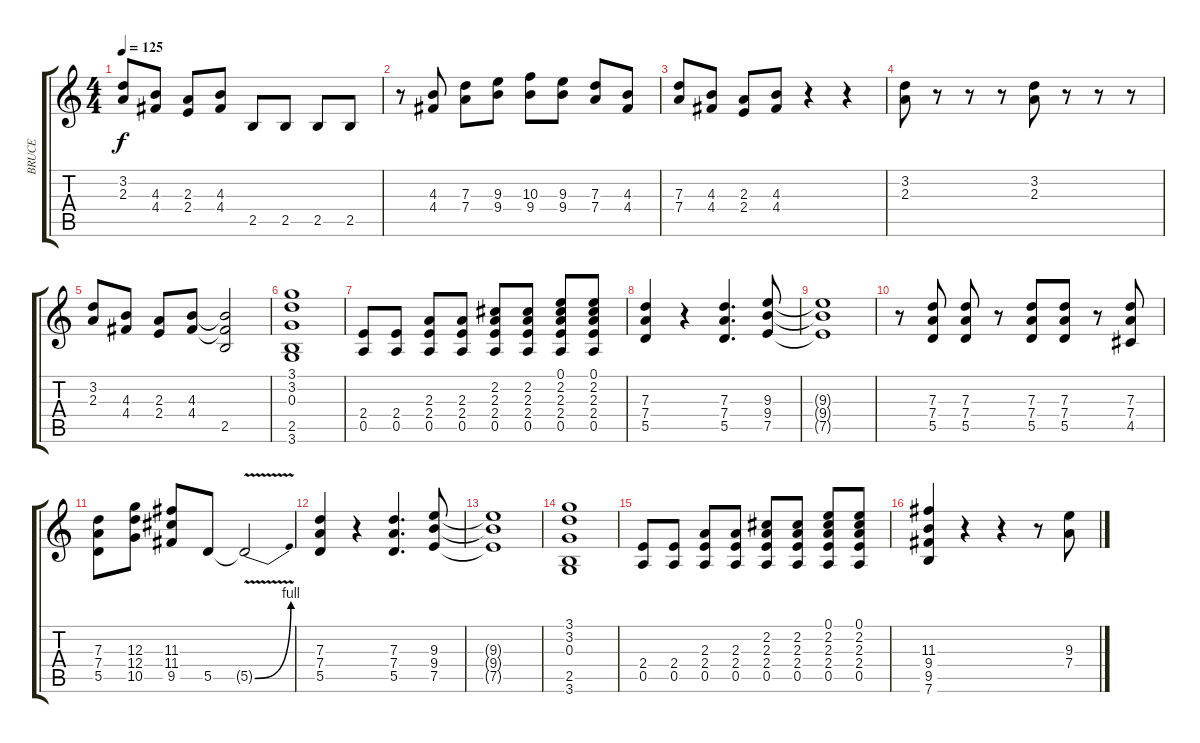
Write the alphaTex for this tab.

\track ("BRUCE" "BRUCE") {instrument distortionguitar}
\staff {score tabs}
\tuning (E4 B3 G3 D3 A2 E2) {hide}
\ts (4 4)
\tempo 125
\clef g2
\ks c
(3.2 2.3).8{dy f} (4.3 4.4).8 (2.3 2.4).8 (4.3 4.4).8 2.5.8 2.5.8 2.5.8 2.5.8 |
r.8 (4.3 4.4).8 (7.3 7.4).8 (9.3 9.4).8 (10.3 9.4).8 (9.3 9.4).8 (7.3 7.4).8 (4.3 4.4).8 |
(7.3 7.4).8 (4.3 4.4).8 (2.3 2.4).8 (4.3 4.4).8 r.4 r.4 |
(3.2 2.3).8 r.8 r.8 r.8 (3.2 2.3).8 r.8 r.8 r.8 |
(3.2 2.3).8 (4.3 4.4).8 (2.3 2.4).8 (4.3 4.4).8 (4.3{t} 4.4{t} 2.5).2 |
(3.1 3.2 0.3 2.5 3.6).1 |
(2.4 0.5).8 (2.4 0.5).8 (2.3 2.4 0.5).8 (2.3 2.4 0.5).8 (2.2 2.3 2.4 0.5).8 (2.2 2.3 2.4 0.5).8 (0.1 2.2 2.3 2.4 0.5).8 (0.1 2.2 2.3 2.4 0.5).8 |
(7.3 7.4 5.5).4 r.4 (7.3 7.4 5.5).4{d} (9.3 9.4 7.5).8 |
(9.3{t} 9.4{t} 7.5{t}).1 |
r.8 (7.3 7.4 5.5).8 (7.3 7.4 5.5).8 r.8 (7.3 7.4 5.5).8 (7.3 7.4 5.5).8 r.8 (7.3 7.4 4.5).8 |
(7.3 7.4 5.5).8 (12.3 12.4 10.5).8 (11.3 11.4 9.5).8 5.5.8 5.5{be (bend 0 0 60 4) v t}.2 |
(7.3 7.4 5.5).4 r.4 (7.3 7.4 5.5).4{d} (9.3 9.4 7.5).8 |
(9.3{t} 9.4{t} 7.5{t}).1 |
(3.1 3.2 0.3 2.5 3.6).1 |
(2.4 0.5).8 (2.4 0.5).8 (2.3 2.4 0.5).8 (2.3 2.4 0.5).8 (2.2 2.3 2.4 0.5).8 (2.2 2.3 2.4 0.5).8 (0.1 2.2 2.3 2.4 0.5).8 (0.1 2.2 2.3 2.4 0.5).8 |
(11.3 9.4 9.5 7.6).4 r.4 r.4 r.8 (9.3 7.4).8
